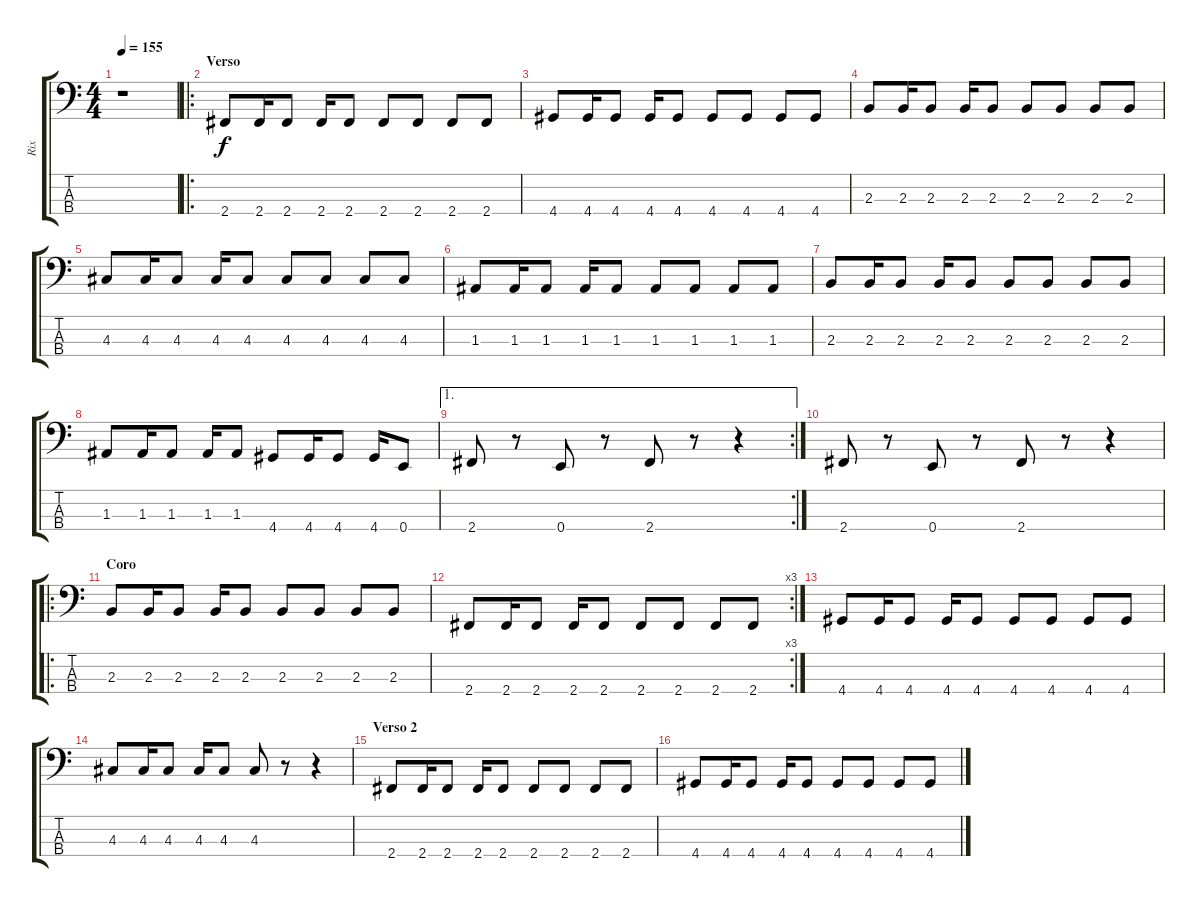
\track ("Rix" "Rix") {instrument slapbass2}
\staff {score tabs}
\tuning (G2 D2 A1 E1) {hide}
\ts (4 4)
\tempo 155
\clef f4
\ks c
r.1{dy f instrument slapbass2} |
\ro
\section ("" "Verso")
2.4.8 2.4.16 2.4.8 2.4.16 2.4.8 2.4.8 2.4.8 2.4.8 2.4.8 |
4.4.8 4.4.16 4.4.8 4.4.16 4.4.8 4.4.8 4.4.8 4.4.8 4.4.8 |
2.3.8 2.3.16 2.3.8 2.3.16 2.3.8 2.3.8 2.3.8 2.3.8 2.3.8 |
4.3.8 4.3.16 4.3.8 4.3.16 4.3.8 4.3.8 4.3.8 4.3.8 4.3.8 |
1.3.8 1.3.16 1.3.8 1.3.16 1.3.8 1.3.8 1.3.8 1.3.8 1.3.8 |
2.3.8 2.3.16 2.3.8 2.3.16 2.3.8 2.3.8 2.3.8 2.3.8 2.3.8 |
1.3.8 1.3.16 1.3.8 1.3.16 1.3.8 4.4.8 4.4.16 4.4.8 4.4.16 0.4.8 |
\ae 1
\rc 2
2.4.8 r.8 0.4.8 r.8 2.4.8 r.8 r.4 |
2.4.8 r.8 0.4.8 r.8 2.4.8 r.8 r.4 |
\ro
\section ("" "Coro")
2.3.8 2.3.16 2.3.8 2.3.16 2.3.8 2.3.8 2.3.8 2.3.8 2.3.8 |
\rc 3
2.4.8 2.4.16 2.4.8 2.4.16 2.4.8 2.4.8 2.4.8 2.4.8 2.4.8 |
4.4.8 4.4.16 4.4.8 4.4.16 4.4.8 4.4.8 4.4.8 4.4.8 4.4.8 |
4.3.8 4.3.16 4.3.8 4.3.16 4.3.8 4.3.8 r.8 r.4 |
\section ("" "Verso 2")
2.4.8 2.4.16 2.4.8 2.4.16 2.4.8 2.4.8 2.4.8 2.4.8 2.4.8 |
4.4.8 4.4.16 4.4.8 4.4.16 4.4.8 4.4.8 4.4.8 4.4.8 4.4.8
